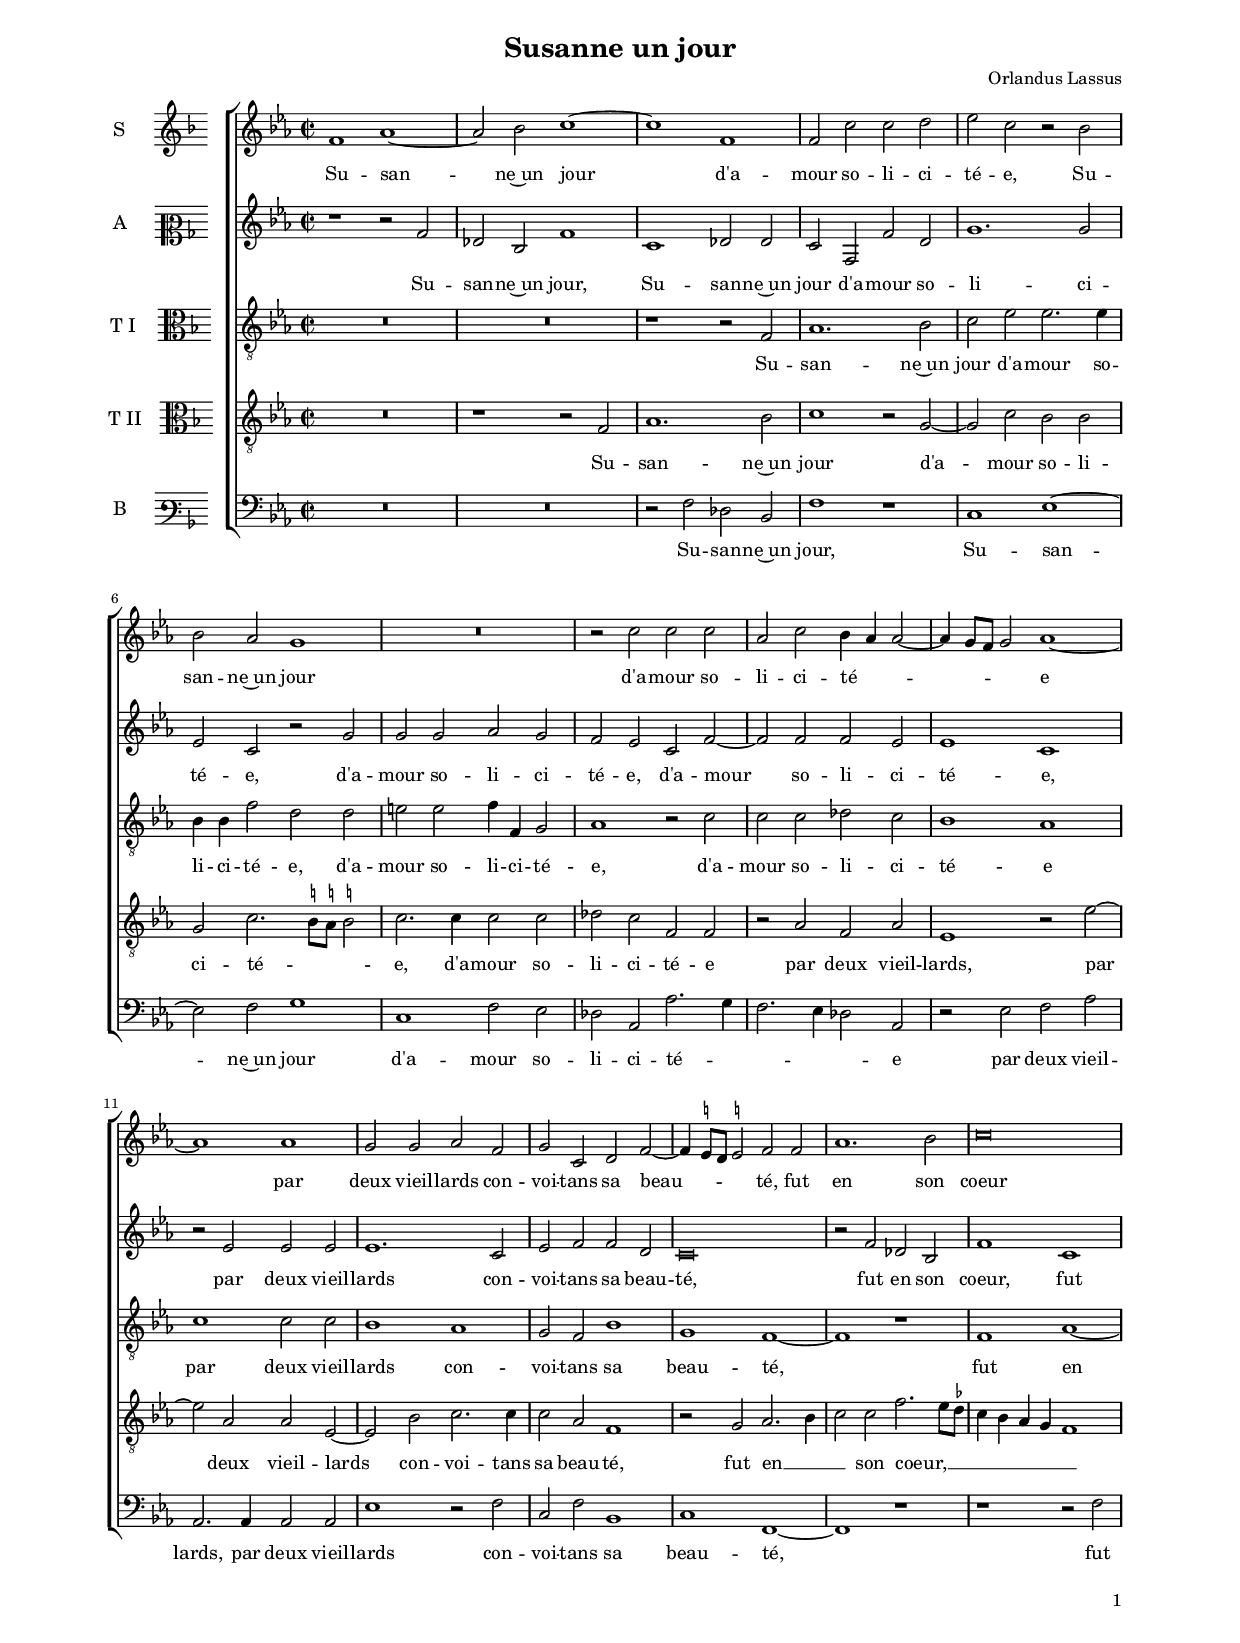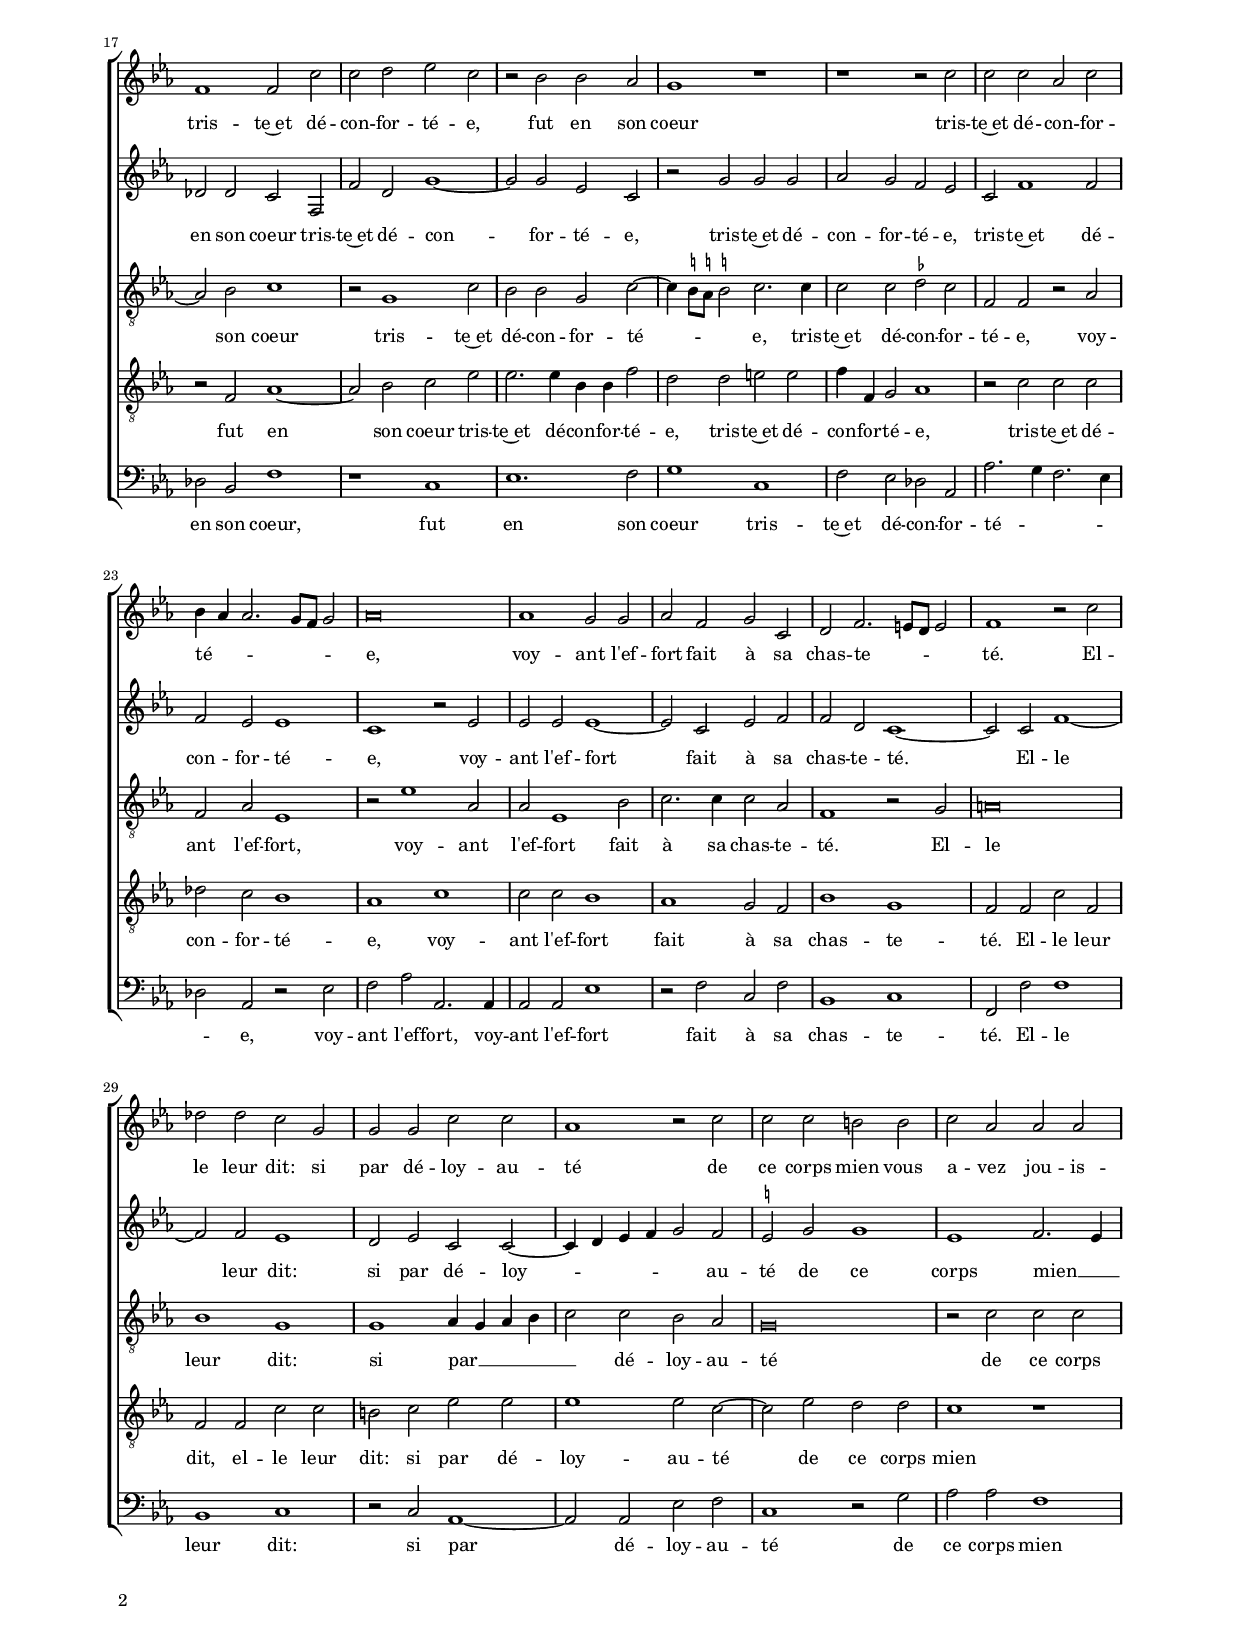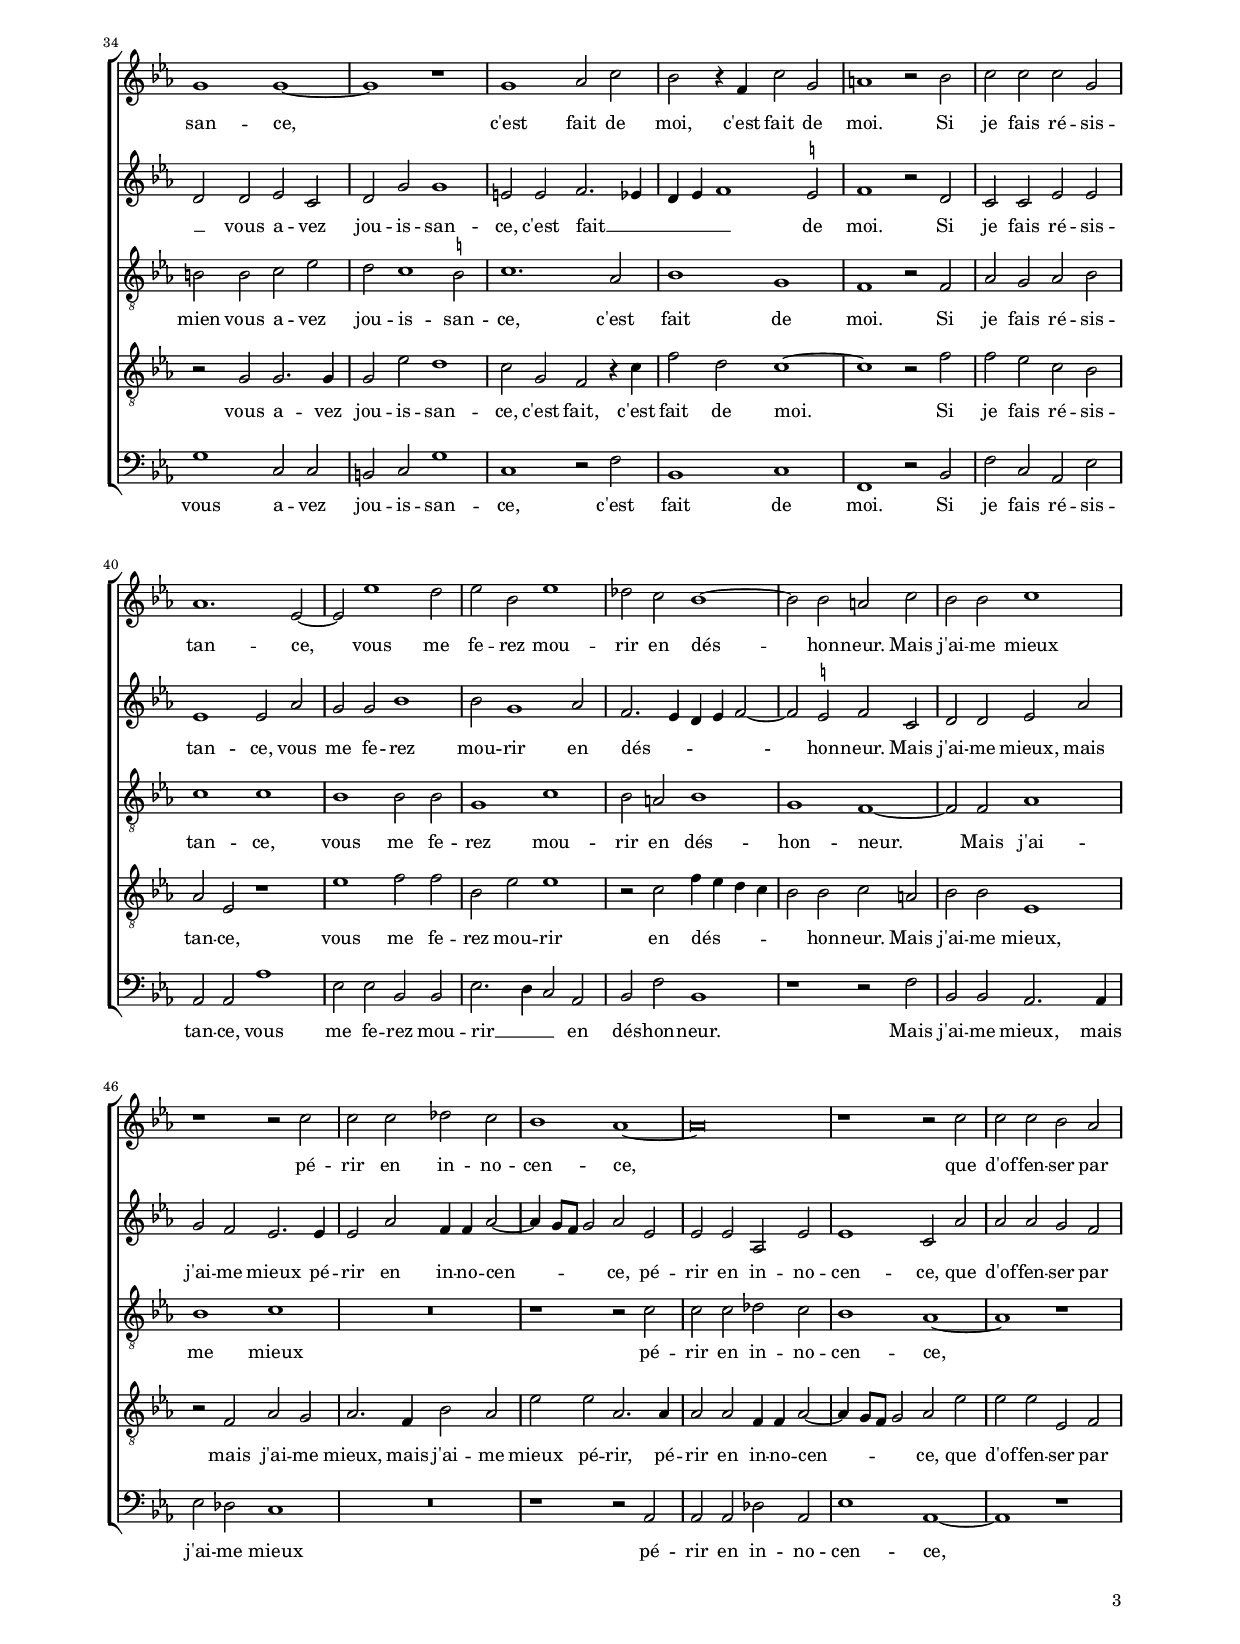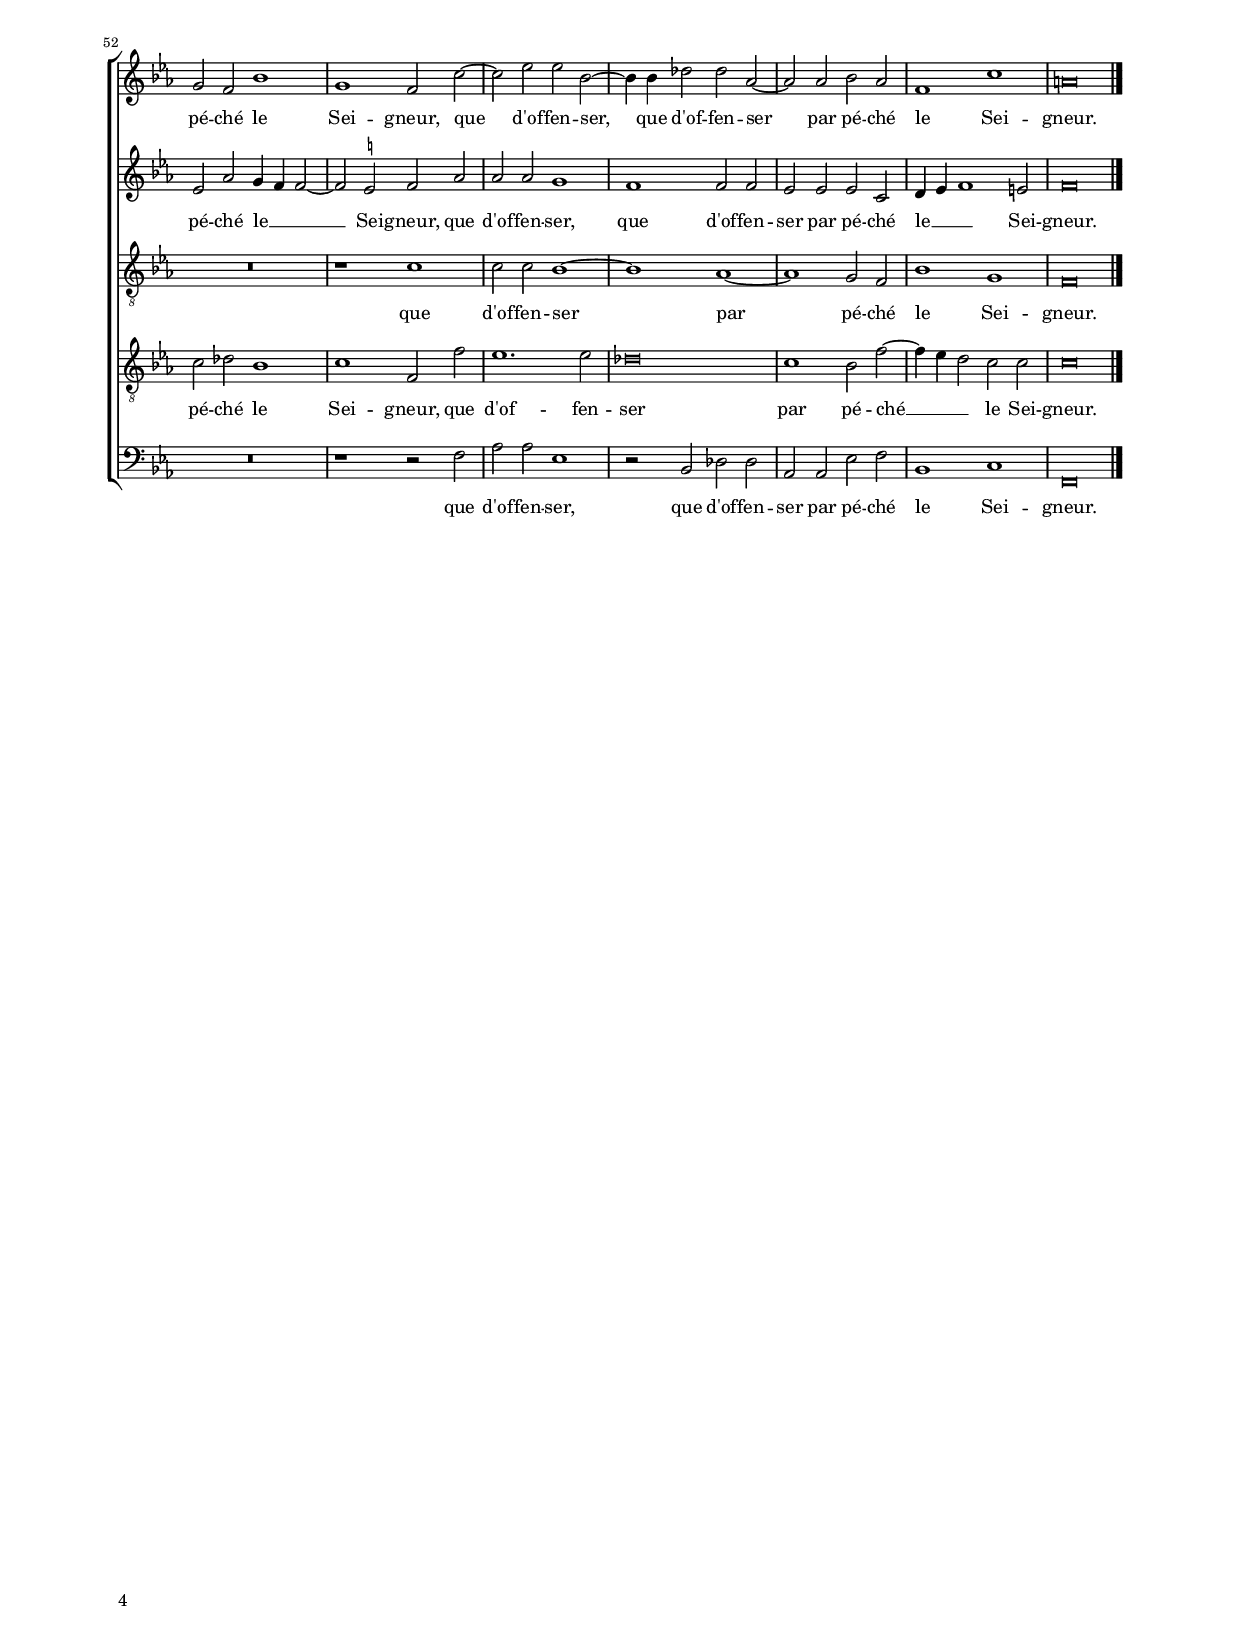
\header
{
  title="Susanne un jour"
  composer="Orlandus Lassus"
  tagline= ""
}

\version "2.18.2"
\language deutsch
#(set-global-staff-size 15)
% #(set-default-paper-size "letter")
#(ly:set-option 'point-and-click #f)


\paper
	{
	top-margin = 1.8 \cm
	bottom-margin = 1.2 \cm
	left-margin = 2 \cm
	right-margin = 2 \cm
	ragged-bottom = ##f
	ragged-last-bottom = ##t
	print-page-number = ##f
	system-system-spacing = #'((basic-distance . 16) (minimum-distance . 14) (padding . 5) (strechability . 150))
        oddFooterMarkup=\markup   \fill-line { "" \fromproperty #'page:page-number-string }
        evenFooterMarkup=\markup  \fill-line { \fromproperty #'page:page-number-string "" }
        last-bottom-spacing = #'((basic-distance . 12) (minimum-distance . 7) (padding . 4))
%	systems-per-page = 3
        system-count = 10
%       page-count = 3
%	min-systems-per-page = 3
	markup-system-spacing #'basic-distance = #12
%	print-all-headers = ##t
%	print-first-page-number = ##t
%	first-page-number = 1
	}

	
global = {
	\key f \major
	\time 2/2 \set Score.measureLength = #(ly:make-moment 2/1)
        \set Score.tempoHideNote = ##t
        \tempo 2 = 90
        \skip 1*2*58 \bar "|."
	}

	ficta = { \once \set suggestAccidentals = ##t }

	forget = #(define-music-function (parser location music) (ly:music?) #{
		\accidentalStyle forget
		$music
		\accidentalStyle default
		#})

	m = \melisma
	me = \melismaEnd
%	\mark \markup { \override #'(style . baroque) { \note  #"breve" #1 = \note #"breve." #1 } }



incipitcantus = \markup { \score {
	{
	\set Staff.instrumentName = \markup { \fontsize #1 "S" }
	\key f \major
	\clef violin
	s4 \bar ""
	}
	\layout  {
	raggedright = ##t
	indent = 1.1 \cm
	line-width = 2 \cm
	\context { \Staff \remove Time_signature_engraver }
	\override Staff.Clef.Y-extent = #'(0 . 0)
	}} \hspace #1 }

      
incipitaltus = \markup { \score {
	{
	\set Staff.instrumentName = \markup { \fontsize #1 "A" }
	\key f \major
	\clef mezzosoprano
	s4 \bar ""
	}
	\layout  {
	raggedright = ##t
	indent = 1.1 \cm
	line-width = 2 \cm
	\context { \Staff \remove Time_signature_engraver }
	\override Staff.Clef.Y-extent = #'(0 . 0)
	}} \hspace #1 }


incipittenor = \markup { \score {
	{
	\set Staff.instrumentName = \markup { \fontsize #1 "T I" }
	\key f \major
	\clef alto
	s4 \bar ""
	}
	\layout  {
	raggedright = ##t
	indent = 1.1 \cm
	line-width = 2 \cm
	\context { \Staff \remove Time_signature_engraver }
	\override Staff.Clef.Y-extent = #'(0 . 0)
	}} \hspace #1 }
      
      
incipitquintus = \markup { \score {
	{
	\set Staff.instrumentName = \markup { \fontsize #1 "T II" }
	\key f \major
	\clef alto
	s4 \bar ""
	}
	\layout  {
	raggedright = ##t
	indent = 1.1 \cm
	line-width = 2 \cm
	\context { \Staff \remove Time_signature_engraver }
	\override Staff.Clef.Y-extent = #'(0 . 0)
	}} \hspace #1 }
      
      
incipitbassus = \markup { \score {
	{
	\set Staff.instrumentName = \markup { \fontsize #1 "B" }
	\key f \major
	\clef varbaritone
	s4 \bar ""
	}
	\layout  {
	raggedright = ##t
	indent = 1.1 \cm
	line-width = 2 \cm
	\context { \Staff \remove Time_signature_engraver }
	\override Staff.Clef.Y-extent = #'(0 . 0)
	}} \hspace #1 }


cantus =  \relative c''
	{
	g1 b~
	b2 c d1~
	d1 g,
	g2 d' d e
%5
	f2 d r c  \noPageBreak |
	c2 b a1
	R\breve
	r2 d d d
	b2 d c4 b b2~ \noPageBreak
%10
	b4 a8 g a2 b1~ \noPageBreak |
	b1 b \noPageBreak
	a2 a b g \noPageBreak
	a2 d, e g~
	g4 \ficta fis8 e \ficta fis!2 g g
%15
	b1. c2 |
	d\breve
	g,1 g2 d'
	d2 e f d
	r2 c c b
%20
	a1 r |
	r1 r2 d
	d2 d b d
	c4 b b2. a8 g a2
	b\breve
%25
	b1 a2 a |
	b2 g a d,
	e2 g2. fis8 e fis2
	g1 r2 d'
	es2 es d a
%30
	a2 a d d |
	b1 r2 d
	d2 d cis cis
	d2 b b b 
	a1 a~
%35
	a1 r |
	a1 b2 d
	c2 r4 g d'2 a
	h1 r2 c
	d2 d d2 a
%40
	b1. f2~ |
	f2 f'1 e2
	f2 c f1
	es2 d c1~
	c2 c h d
%45
	c2 c d1 |
	r1 r2 d
	d2 d es d
	c1 b~
	b\breve
%50
	r1 r2 d |
	d2 d c b
	a2 g c1
	a1 g2 d'~
	d2 f f c~
%55
	c4 c es2 es b~ | 
	b2 b2 c b
	g1 d'
	h\breve |
	}


altus =  \relative c'
        {
	r1 r2 g'
	es2 c g'1
	d1 es2 es
	d2 g, g' e
%5
	a1. a2 |
	f2 d r a'
	a2 a b a
	g2 f d g~
	g2 g g f
%10
	f1 d |
	r2 f f f
	f1. d2
	f2 g g e
	d\breve
%15
	r2 g es c |
	g'1 d
	es2 es d g,
	g'2 e a1~
	a2 a f d
%20
	r2 a' a a |
	b2 a g f
	d2 g1 g2
	g2 f f1
	d1 r2 f
%25
	f2 f f1~ |
	f2 d f g
	g2 e d1~
	d2 d g1~
	g2 g f1
%30
	e2 f d d~ |
	d4 e f g a2 g
	\ficta fis2 a a1
	f1 g2. f4
	e2 e f d
%35
	e2 a a1 |
	fis2 fis g2. f4
	e4 f g1 \ficta fis2
	g1 r2 e
	d2 d f f
%40
	f1 f2 b |
	a2 a c1
	c2 a1 b2
	g2. f4 e f g2~
	g2 \ficta fis g d
%45
	e2 e f b |
	a2 g f2. f4
	f2 b g4 g b2~
	b4 a8 g a2 b f
	f2 f b, f'
%50
	f1 d2 b' |
	b2 b a g
	f2 b a4 g g2~
	g2 \ficta fis g b
	b2 b a1
%55
	g1 g2 g |
	f2 f f d
	e4 f g1 fis2
	g\breve |
	}


tenor =  \relative c'
	{
	R\breve
	R\breve
	r1 r2 g
	b1. c2
%5
	d2 f f2. f4 |
	c4 c g'2 e e
	fis2 fis g4 g, a2
	b1 r2 d
	d2 d es d
%10
	c1 b |
	d1 d2 d
	c1 b
	a2 g c1
	a1 g~
%15
	g1 r |
	g1 b~
	b2 c d1
	r2 a1 d2
	c2 c a d~
%20
	d4 \stemDown \ficta \ficta cis8 \ficta h \stemNeutral \ficta cis!2 d2. d4 |
	d2 d \ficta es d
	g,2 g r b
	g2 b f1
	r2 f'1 b,2
%25
	b2 f1 c'2 |
	d2. d4 d2 b
	g1 r2 a
	h\breve
	c1 a
%30
	a1 b4 a b c |
	d2 d c b
	a\breve
	r2 d d d
	cis cis d f
%35
	e2 d1 \ficta cis2 |
	d1. b2
	c1 a
	g1 r2 g
	b2 a b c
%40
	d1 d |
	c1 c2 c
	a1 d
	c2 h c1
	a1 g~
%45
	g2 g b1 |
	c1 d
	R\breve
	r1 r2 d
	d2 d es d
%50
	c1 b~ |
	b1 r
	R\breve
	r1 d
	d2 d c1~
%55
	c1 b~ |
	b1 a2 g
	c1 a
	g\breve |
	}


quintus  =  \relative c'
	{
	R\breve
	r1 r2 g
	b1. c2
	d1 r2 a~
%5
	a2 d c c |
	a2 d2. \stemDown \ficta cis8 \ficta h \stemNeutral \ficta cis!2
	d2. d4 d2 d
	es2 d g, g
	r2 b g b
%10
	f1 r2 f'~ |
	f2 b, b f~
	f2 c' d2. d4
	d2 b g1
	r2 a b2. c4
%15
	d2 d g2. f8 \ficta es |
	d4 c b a g1
	r2 g b1~
	b2 c d f
	f2. f4 c c g'2
%20
	e2 e fis fis |
	g4 g, a2 b1
	r2 d d d
	es2 d c1
	b1 d
%25
        d2 d c1 |	
	b1 a2 g
	c1 a
	g2 g d' g,
	g2 g d' d
%30
	cis2 d f f |
	f1 f2 d~
	d2 f e e
	d1 r
	r2 a a2. a4
%35
	a2 f' e1 |
	d2 a g r4 d'
	g2 e d1~
	d1 r2 g
	g2 f d c
%40
	b2 f r1 |
	f'1 g2 g
	c,2 f f1
	r2 d g4 f e d
	c2 c d h
%45
	c2 c f,1 |
	r2 g b a
	b2. g4 c2 b
	f'2 f b,2. b4
	b2 b g4 g b2~
%50
	b4 a8 g a2 b f' |
	f2 f f, g
	d'2 es c1
	d1 g,2 g'
	f1. f2
%55
	es\breve |
	d1 c2 g'~
	g4 f e2 d d
	d\breve |
	}


bassus  =  \relative c
	{
	R\breve
	R\breve
	r2 g' es c
	g'1 r
%5
	d1 f~ |
	f2 g a1
	d,1 g2 f
	es2 b b'2. a4
	g2. f4 es2 b
%10
	r2 f' g b |
	b,2. b4 b2 b
	f'1 r2 g
	d2 g c,1
	d1 g,~
%15
	g1 r |
	r1 r2 g'
	es2 c g'1
	r1 d
	f1. g2
%20
	a1 d, |
	g2 f es b
	b'2. a4 g2. f4
	es2 b r f'
	g2 b b,2. b4
%25
	b2 b f'1 |
	r2 g d g
	c,1 d
	g,2 g' g1
	c,1 d
%30
	r2 d b1~ |
	b2 b f' g
	d1 r2 a'
	b2 b g1
	a1 d,2 d
%35
	cis2 d a'1 |
	d,1 r2 g
	c,1 d
	g,1 r2 c
	g'2 d b f'
%40
	b,2 b b'1 |
	f2 f c c
	f2. e4 d2 b
	c2 g' c,1
	r1 r2 g'
%45
	c,2 c b2. b4 |
	f'2 es d1
	R\breve
	r1 r2 b
	b2 b es b
%50
	f'1 b,~ |
	b1 r
	R\breve
	r1 r2 g'
	b2 b f1
%55
	r2 c es es |
	b2 b f' g
	c,1 d
	g,\breve |
	}


lyricscantus = \lyricmode {
	Su -- san -- ne~un jour d'a -- mour so -- li -- ci -- té -- e,
        Su -- san -- ne~un jour d'a -- mour so -- li -- ci -- té -- _ _ _ _ _ e
        par deux vieil -- lards con -- voi -- tans sa beau -- _ _ _ té,
        fut en son coeur tris -- te~et dé -- con -- for -- té -- e,
        fut en son coeur tris -- te~et dé -- con -- for -- té -- _ _ _ _ _ e,
        voy -- ant l'ef -- fort fait à sa chas -- te -- _ _ _ té.
        El -- le leur dit: si par dé -- loy -- au -- té
        de ce corps mien vous a -- vez jou -- is -- san -- ce,
        c'est fait de moi,
        c'est fait de moi.
        Si je fais ré -- sis -- tan -- ce,
        vous me fe -- rez mou -- rir en dés -- hon -- neur.
        Mais j'ai -- me mieux pé -- rir en in -- no -- cen -- ce,
        que d'of -- fen -- ser par pé -- ché le Sei -- gneur,
        que d'of -- fen -- ser,
        que d'of -- fen -- ser par pé -- ché le Sei -- gneur.
	}


lyricsaltus = \lyricmode {
	Su -- san -- ne~un jour,
        Su -- san -- ne~un jour d'a -- mour so -- li -- ci -- té -- e,
        d'a -- mour so -- li -- ci -- té -- e,
        d'a -- mour so -- li -- ci -- té -- e,
        par deux vieil -- lards con -- voi -- tans sa beau -- té,
        fut en son coeur,
        fut en son coeur tris -- te~et dé -- con -- for -- té -- e,
        tris -- te~et dé -- con -- for -- té -- e,
        tris -- te~et dé -- con -- for -- té -- e,
        voy -- ant l'ef -- fort fait à sa chas -- te -- té.
        El -- le leur dit: si par dé -- loy -- _ _ _ _ au -- té
        de ce corps mien __ _ _ vous a -- vez jou -- is -- san -- ce,
        c'est fait __ _ _ _ _ de moi.
        Si je fais ré -- sis -- tan -- ce,
        vous me fe -- rez mou -- rir en dés -- _ _ _ _ hon -- neur.
        Mais j'ai -- me mieux,
        mais j'ai -- me mieux pé -- rir en in -- no -- cen -- _ _ _ ce,
        pé -- rir en in -- no -- cen -- ce,
        que d'of -- fen -- ser par pé -- ché le __ _ _ Sei -- gneur,
        que d'of -- fen -- ser,
        que d'of -- fen -- ser par pé -- ché le __ _ _ Sei -- gneur.
	}


lyricstenor = \lyricmode {
	Su -- san -- ne~un jour d'a -- mour so -- li -- ci -- té -- e,
        d'a -- mour so -- li -- ci -- té -- e,
        d'a -- mour so -- li -- ci -- té -- e
        par deux vieil -- lards con -- voi -- tans sa beau -- té,
        fut en son coeur tris -- te~et dé -- con -- for -- té -- _ _ _ e,
        tris -- te~et dé -- con -- for -- té -- e,
        voy -- ant l'ef -- fort,
        voy -- ant l'ef -- fort fait à sa chas -- te -- té.
        El -- le leur dit: si par __ _ _ _ _ dé -- loy -- au -- té
        de ce corps mien vous a -- vez jou -- is -- san -- ce,
        c'est fait de moi.
        Si je fais ré -- sis -- tan -- ce,
        vous me fe -- rez mou -- rir en dés -- hon -- neur.
        Mais j'ai -- me mieux pé -- rir en in -- no -- cen -- ce,
        que d'of -- fen -- ser par pé -- ché le Sei -- gneur.
	}


lyricsquintus = \lyricmode {
	Su -- san -- ne~un jour d'a -- mour so -- li -- ci -- té -- _ _ _ e,
        d'a -- mour so -- li -- ci -- té -- e
        par deux vieil -- lards,
        par deux vieil -- lards con -- voi -- tans sa beau -- té,
        fut en __ _ _ son coeur, __ _ _ _ _ _ _ _
        fut en son coeur tris -- te~et dé -- con -- for -- té -- e,
        tris -- te~et dé -- con -- for -- té -- e,
        tris -- te~et dé -- con -- for -- té -- e,
        voy -- ant l'ef -- fort fait à sa chas -- te -- té.
        El -- le leur dit,
        el -- le leur dit: si par dé -- loy -- au -- té
        de ce corps mien vous a -- vez jou -- is -- san -- ce,
        c'est fait,
        c'est fait de moi.
        Si je fais ré -- sis -- tan -- ce,
        vous me fe -- rez mou -- rir en dés -- _ _ _ _ hon -- neur.
        Mais j'ai -- me mieux,
        mais j'ai -- me mieux,
        mais j'ai -- me mieux pé -- rir,
        pé -- rir en in -- no -- cen -- _ _ _ ce,
        que d'of -- fen -- ser par pé -- ché le Sei -- gneur,
        que d'of -- fen -- ser par pé -- ché __ _ _ le Sei -- gneur.
	}


lyricsbassus = \lyricmode {
	Su -- san -- ne~un jour,
        Su -- san -- ne~un jour d'a -- mour so -- li -- ci -- té -- _ _ _ _ e
        par deux vieil -- lards,
        par deux vieil -- lards con -- voi -- tans sa beau -- té,
        fut en son coeur,
        fut en son coeur tris -- te~et dé -- con -- for -- té -- _ _ _ _ e,
        voy -- ant l'ef -- fort,
        voy -- ant l'ef -- fort fait à sa chas -- te -- té.
        El -- le leur dit: si par dé -- loy -- au -- té
        de ce corps mien vous a -- vez jou -- is -- san -- ce,
        c'est fait de moi.
        Si je fais ré -- sis -- tan -- ce,
        vous me fe -- rez mou -- rir __ _ _ en dés -- hon -- neur.
        Mais j'ai -- me mieux,
        mais j'ai -- me mieux pé -- rir en in -- no -- cen -- ce,
        que d'of -- fen -- ser,
        que d'of -- fen -- ser par pé -- ché le Sei -- gneur.
	}


\score
{  
        \transpose f es {
	\new ChoirStaff \with { \override StaffGrouper.staff-staff-spacing.basic-distance = #12 }
	<<

	\new Staff << \global
	\new Voice="v1" {
		\set Staff.instrumentName=\incipitcantus
%		\set Staff.instrumentName= "S"
		\set Staff.midiInstrument = "reed organ"
		\clef violin
		\cantus }
	\new Lyrics \lyricsto "v1" {\lyricscantus }
	>>


	\new Staff << \global
	\new Voice="v2" {
		\set Staff.instrumentName=\incipitaltus
%		\set Staff.instrumentName= "A"
		\set Staff.midiInstrument = "reed organ"
                \clef violin % "G_8"
		\altus}
	\new Lyrics \lyricsto "v2" {\lyricsaltus }
	>>


	\new Staff << \global
	\new Voice="v3" {
		\set Staff.instrumentName=\incipittenor
%		\set Staff.instrumentName= "T"
		\set Staff.midiInstrument = "reed organ"
                \clef "G_8"
		\tenor }
	\new Lyrics \lyricsto "v3" {\lyricstenor }
	>>


	\new Staff << \global
	\new Voice="v5" {
		\set Staff.instrumentName=\incipitquintus
%		\set Staff.instrumentName= "Q"
		\set Staff.midiInstrument = "reed organ"
		\clef "G_8"
		\quintus}
	\new Lyrics \lyricsto "v5" {\lyricsquintus }
	>>


	\new Staff << \global
	\new Voice="v4" {
		\set Staff.instrumentName=\incipitbassus
%		\set Staff.instrumentName= "B"
		\set Staff.midiInstrument = "reed organ"
		\clef bass 
		\bassus }
	\new Lyrics \lyricsto "v4" {\lyricsbassus}
	>>

	>>
	} % transpose

	\layout
	{
	indent = 2 \cm
	\context { \Lyrics \override VerticalAxisGroup.nonstaff-relatedstaff-spacing.padding = #1.4 }
%	\context { \Lyrics \override LyricText.font-size = #1 }
	\context { \Staff \override TimeSignature.break-visibility = #end-of-line-invisible }
%	\context { \Staff \consists "Ambitus_engraver" }
%	\context { \Voice \override Slur.transparent = ##t }
%	\context { \Voice \override AccidentalSuggestion.avoid-slur = #'ignore }
%	\context { \Voice \override AccidentalSuggestion.outside-staff-priority = ##f }
	\context { \Score \override BarNumber.padding = #2 }
	\context { \Voice \override NoteHead.style = #'baroque }
	}

\midi
	{
    	
	}

}


% EOF
